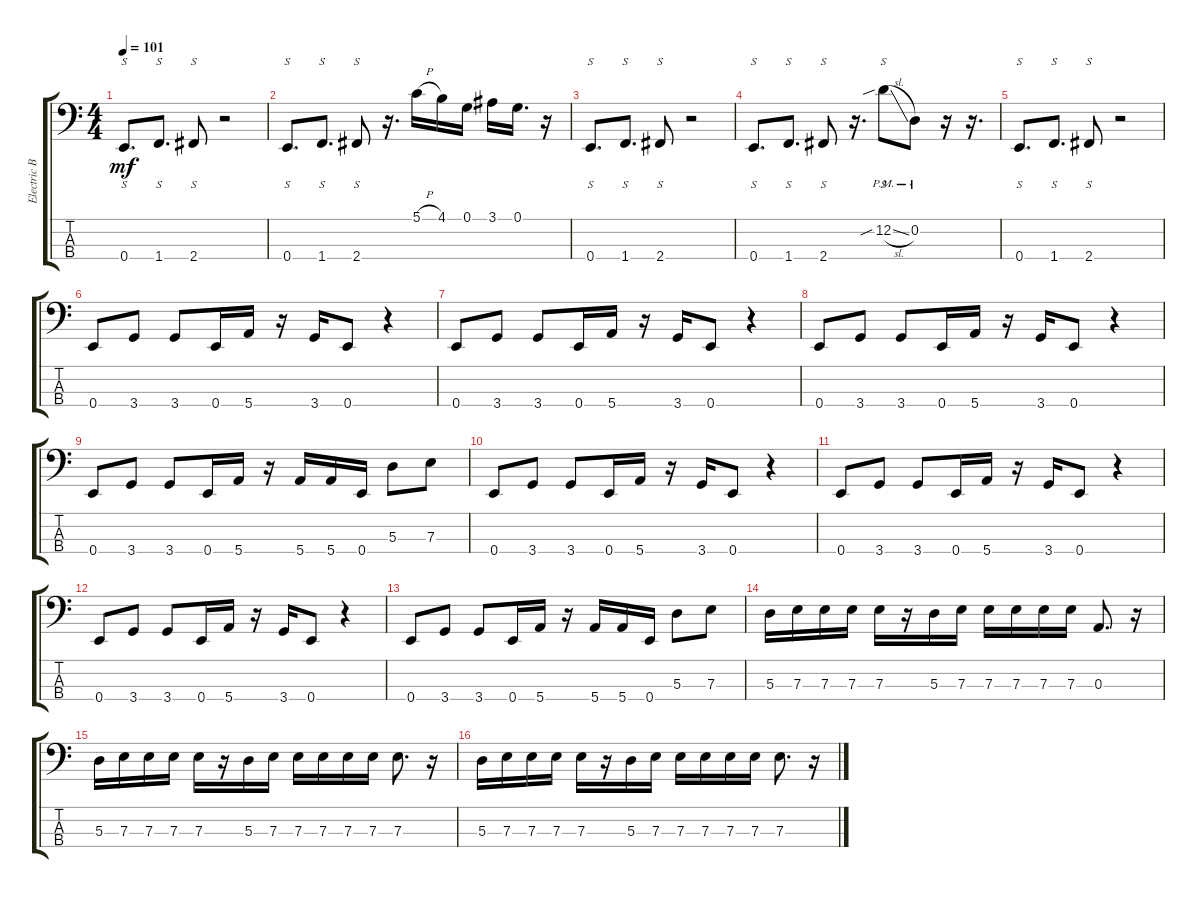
\track ("Electric Bass" "Electric B") {instrument electricbassfinger}
\staff {score tabs}
\tuning (G2 D2 A1 E1) {hide}
\ts (4 4)
\tempo 101
\clef f4
\ks c
0.4.8{s d dy mf} 1.4.8{s d} 2.4.8{s} r.2 |
0.4.8{s d} 1.4.8{s d} 2.4.8{s} r.16{d} 5.1{h}.16 4.1.16 0.1.16 3.1.16 0.1.16{d} r.16 |
0.4.8{s d} 1.4.8{s d} 2.4.8{s} r.2 |
0.4.8{s d} 1.4.8{s d} 2.4.8{s} r.16{d} 12.2{sib sl pm}.8{s} 0.2{pm}.8 r.16 r.16{d} |
0.4.8{s d} 1.4.8{s d} 2.4.8{s} r.2 |
0.4.8 3.4.8 3.4.8 0.4.16 5.4.16 r.16 3.4.16 0.4.8 r.4 |
0.4.8 3.4.8 3.4.8 0.4.16 5.4.16 r.16 3.4.16 0.4.8 r.4 |
0.4.8 3.4.8 3.4.8 0.4.16 5.4.16 r.16 3.4.16 0.4.8 r.4 |
0.4.8 3.4.8 3.4.8 0.4.16 5.4.16 r.16 5.4.16 5.4.16 0.4.16 5.3.8 7.3.8 |
0.4.8 3.4.8 3.4.8 0.4.16 5.4.16 r.16 3.4.16 0.4.8 r.4 |
0.4.8 3.4.8 3.4.8 0.4.16 5.4.16 r.16 3.4.16 0.4.8 r.4 |
0.4.8 3.4.8 3.4.8 0.4.16 5.4.16 r.16 3.4.16 0.4.8 r.4 |
0.4.8 3.4.8 3.4.8 0.4.16 5.4.16 r.16 5.4.16 5.4.16 0.4.16 5.3.8 7.3.8 |
5.3.16 7.3.16 7.3.16 7.3.16 7.3.16 r.16 5.3.16 7.3.16 7.3.16 7.3.16 7.3.16 7.3.16 0.3.8{d} r.16 |
5.3.16 7.3.16 7.3.16 7.3.16 7.3.16 r.16 5.3.16 7.3.16 7.3.16 7.3.16 7.3.16 7.3.16 7.3.8{d} r.16 |
5.3.16 7.3.16 7.3.16 7.3.16 7.3.16 r.16 5.3.16 7.3.16 7.3.16 7.3.16 7.3.16 7.3.16 7.3.8{d} r.16
